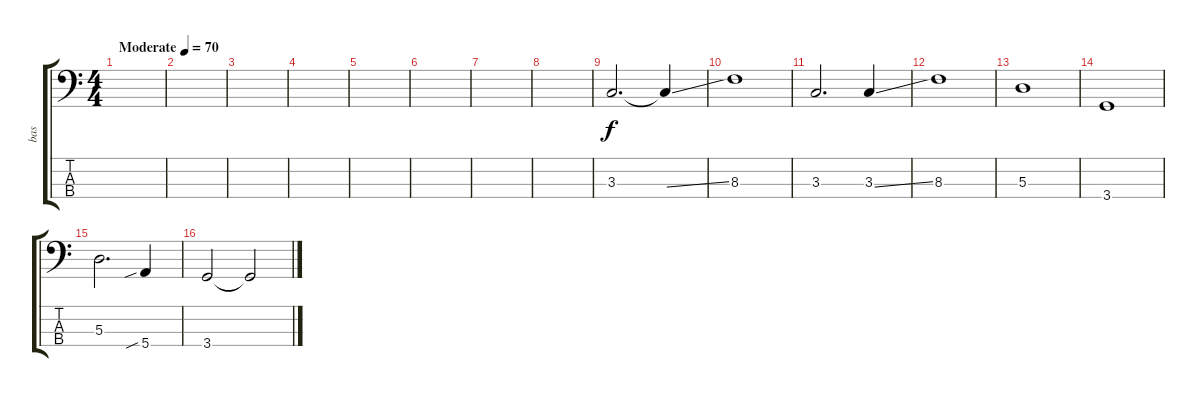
\track ("bas" "bas") {instrument electricbassfinger}
\staff {score tabs}
\tuning (G2 D2 A1 E1) {hide}
\ts (4 4)
\tempo (70 "Moderate")
\clef f4
\ks c
|
|
|
|
|
|
|
|
3.3.2{d} 3.3{ss t}.4 |
8.3.1 |
3.3.2{d} 3.3{ss}.4 |
8.3.1 |
5.3.1 |
3.4.1 |
5.3.2{d} 5.4{sib}.4 |
3.4.2 3.4{ss t}.2
